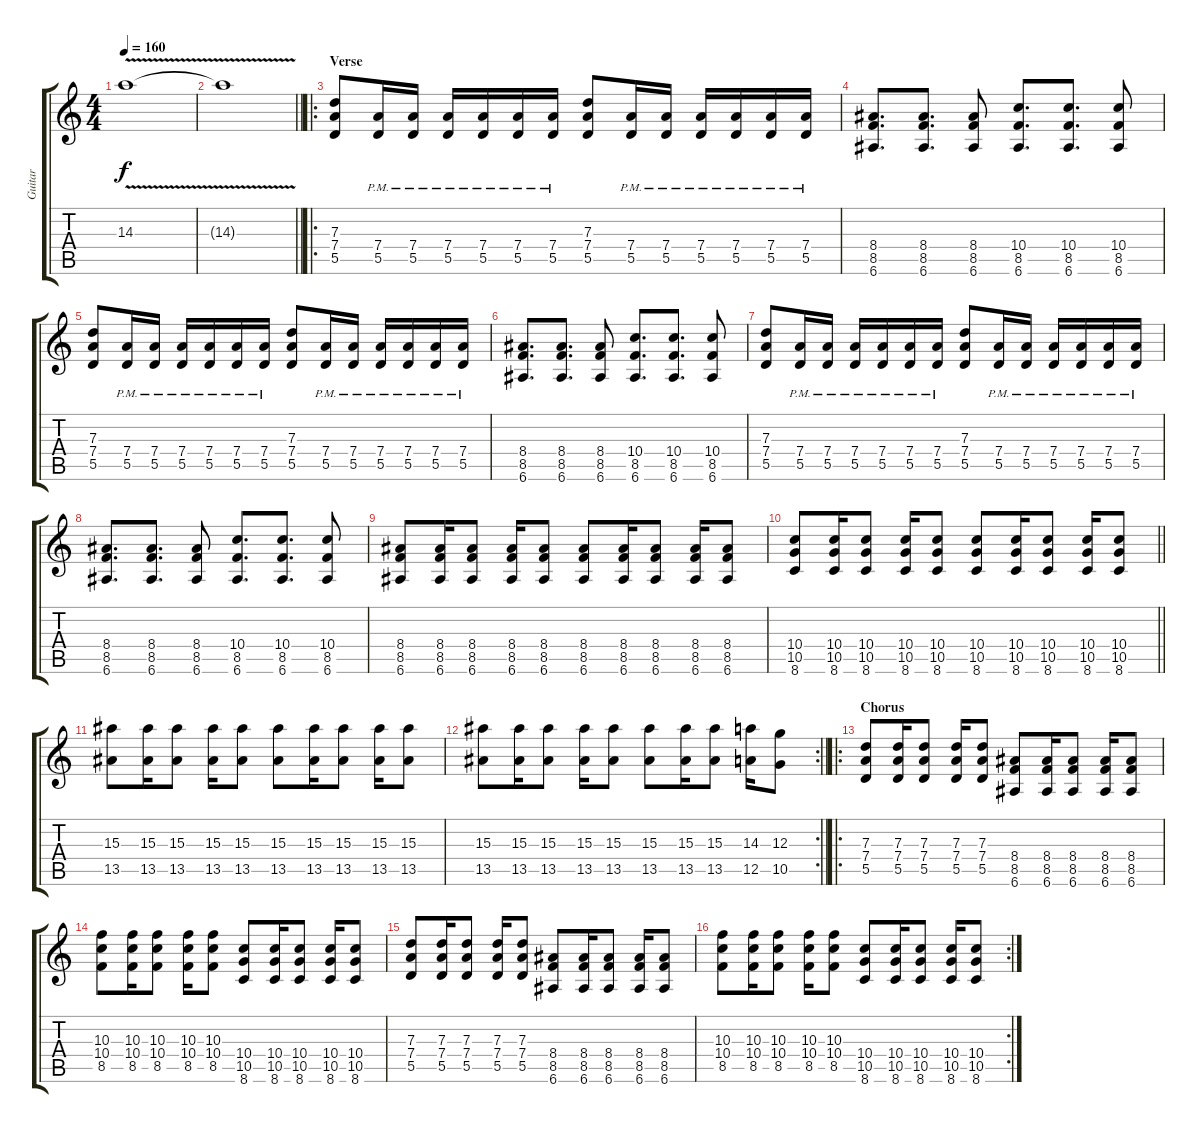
\track ("Guitar" "Guitar") {instrument distortionguitar}
\staff {score tabs}
\tuning (E4 B3 G3 D3 A2 E2) {hide}
\ts (4 4)
\tempo 160
\clef g2
\ks c
14.3{v}.1{dy f} |
\barLineRight lightlight
14.3{v t}.1 |
\ro
\section ("" "Verse")
(7.3 7.4 5.5).8 (7.4{pm} 5.5{pm}).16 (7.4{pm} 5.5{pm}).16 (7.4{pm} 5.5{pm}).16 (7.4{pm} 5.5{pm}).16 (7.4{pm} 5.5{pm}).16 (7.4{pm} 5.5{pm}).16 (7.3 7.4 5.5).8 (7.4{pm} 5.5{pm}).16 (7.4{pm} 5.5{pm}).16 (7.4{pm} 5.5{pm}).16 (7.4{pm} 5.5{pm}).16 (7.4{pm} 5.5{pm}).16 (7.4{pm} 5.5{pm}).16 |
(8.4 8.5 6.6).8{d} (8.4 8.5 6.6).8{d} (8.4 8.5 6.6).8 (10.4 8.5 6.6).8{d} (10.4 8.5 6.6).8{d} (10.4 8.5 6.6).8 |
(7.3 7.4 5.5).8 (7.4{pm} 5.5{pm}).16 (7.4{pm} 5.5{pm}).16 (7.4{pm} 5.5{pm}).16 (7.4{pm} 5.5{pm}).16 (7.4{pm} 5.5{pm}).16 (7.4{pm} 5.5{pm}).16 (7.3 7.4 5.5).8 (7.4{pm} 5.5{pm}).16 (7.4{pm} 5.5{pm}).16 (7.4{pm} 5.5{pm}).16 (7.4{pm} 5.5{pm}).16 (7.4{pm} 5.5{pm}).16 (7.4{pm} 5.5{pm}).16 |
(8.4 8.5 6.6).8{d} (8.4 8.5 6.6).8{d} (8.4 8.5 6.6).8 (10.4 8.5 6.6).8{d} (10.4 8.5 6.6).8{d} (10.4 8.5 6.6).8 |
(7.3 7.4 5.5).8 (7.4{pm} 5.5{pm}).16 (7.4{pm} 5.5{pm}).16 (7.4{pm} 5.5{pm}).16 (7.4{pm} 5.5{pm}).16 (7.4{pm} 5.5{pm}).16 (7.4{pm} 5.5{pm}).16 (7.3 7.4 5.5).8 (7.4{pm} 5.5{pm}).16 (7.4{pm} 5.5{pm}).16 (7.4{pm} 5.5{pm}).16 (7.4{pm} 5.5{pm}).16 (7.4{pm} 5.5{pm}).16 (7.4{pm} 5.5{pm}).16 |
(8.4 8.5 6.6).8{d} (8.4 8.5 6.6).8{d} (8.4 8.5 6.6).8 (10.4 8.5 6.6).8{d} (10.4 8.5 6.6).8{d} (10.4 8.5 6.6).8 |
(8.4 8.5 6.6).8 (8.4 8.5 6.6).16 (8.4 8.5 6.6).8 (8.4 8.5 6.6).16 (8.4 8.5 6.6).8 (8.4 8.5 6.6).8 (8.4 8.5 6.6).16 (8.4 8.5 6.6).8 (8.4 8.5 6.6).16 (8.4 8.5 6.6).8 |
\barLineRight lightlight
(10.4 10.5 8.6).8 (10.4 10.5 8.6).16 (10.4 10.5 8.6).8 (10.4 10.5 8.6).16 (10.4 10.5 8.6).8 (10.4 10.5 8.6).8 (10.4 10.5 8.6).16 (10.4 10.5 8.6).8 (10.4 10.5 8.6).16 (10.4 10.5 8.6).8 |
(15.3 13.5).8 (15.3 13.5).16 (15.3 13.5).8 (15.3 13.5).16 (15.3 13.5).8 (15.3 13.5).8 (15.3 13.5).16 (15.3 13.5).8 (15.3 13.5).16 (15.3 13.5).8 |
\rc 2
\barLineRight lightlight
(15.3 13.5).8 (15.3 13.5).16 (15.3 13.5).8 (15.3 13.5).16 (15.3 13.5).8 (15.3 13.5).8 (15.3 13.5).16 (15.3 13.5).8 (14.3 12.5).16 (12.3 10.5).8 |
\ro
\section ("" "Chorus")
(7.3 7.4 5.5).8 (7.3 7.4 5.5).16 (7.3 7.4 5.5).8 (7.3 7.4 5.5).16 (7.3 7.4 5.5).8 (8.4 8.5 6.6).8 (8.4 8.5 6.6).16 (8.4 8.5 6.6).8 (8.4 8.5 6.6).16 (8.4 8.5 6.6).8 |
(10.3 10.4 8.5).8 (10.3 10.4 8.5).16 (10.3 10.4 8.5).8 (10.3 10.4 8.5).16 (10.3 10.4 8.5).8 (10.4 10.5 8.6).8 (10.4 10.5 8.6).16 (10.4 10.5 8.6).8 (10.4 10.5 8.6).16 (10.4 10.5 8.6).8 |
(7.3 7.4 5.5).8 (7.3 7.4 5.5).16 (7.3 7.4 5.5).8 (7.3 7.4 5.5).16 (7.3 7.4 5.5).8 (8.4 8.5 6.6).8 (8.4 8.5 6.6).16 (8.4 8.5 6.6).8 (8.4 8.5 6.6).16 (8.4 8.5 6.6).8 |
\rc 2
(10.3 10.4 8.5).8 (10.3 10.4 8.5).16 (10.3 10.4 8.5).8 (10.3 10.4 8.5).16 (10.3 10.4 8.5).8 (10.4 10.5 8.6).8 (10.4 10.5 8.6).16 (10.4 10.5 8.6).8 (10.4 10.5 8.6).16 (10.4 10.5 8.6).8
